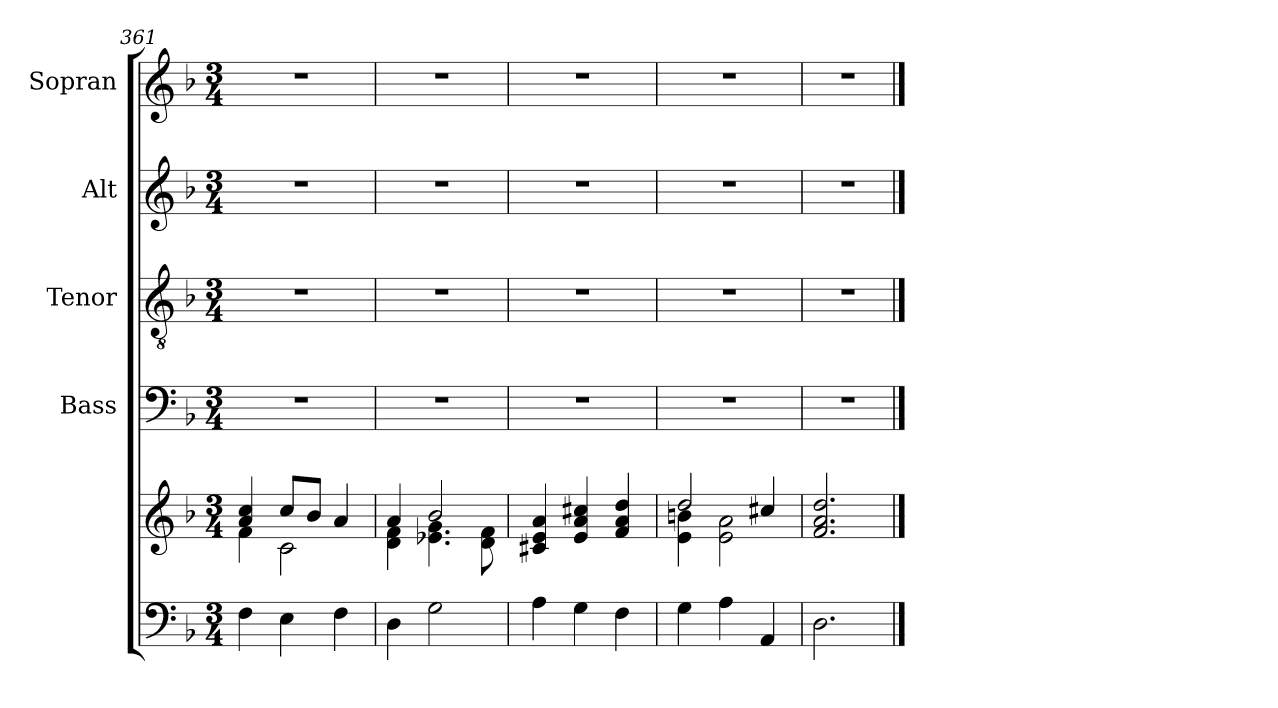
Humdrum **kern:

**kern	**kern	**kern	**kern	**kern	**kern
*part5	*part5	*part4	*part3	*part2	*part1
*staff6	*staff5	*staff4	*staff3	*staff2	*staff1
*	*	*I"Bass	*I"Tenor	*I"Alt	*I"Sopran
*	*	*I'B.	*I'T.	*I'A.	*I'S.
*clefF4	*clefG2	*clefF4	*clefGv2	*clefG2	*clefG2
*k[b-]	*k[b-]	*k[b-]	*k[b-]	*k[b-]	*k[b-]
*F:	*F:	*F:	*F:	*F:	*F:
*M3/4	*M3/4	*M3/4	*M3/4	*M3/4	*M3/4
=361	=361	=361	=361	=361	=361
*	*^	*	*	*	*
4F\	4a/ 4cc/	4f\	2.r	2.r	2.r	2.r
4E\	8cc/L	2c\	.	.	.	.
.	8b-/J	.	.	.	.	.
4F\	4a/	.	.	.	.	.
=362	=362	=362	=362	=362	=362	=362
4D\	4a/	4d\ 4f\	2.r	2.r	2.r	2.r
2G\	2b-/	4.e-X\ 4.g\	.	.	.	.
.	.	8d\ 8f\	.	.	.	.
*	*v	*v	*	*	*	*
=363	=363	=363	=363	=363	=363
4A\	4c#X/ 4e/ 4a/	2.r	2.r	2.r	2.r
4G\	4e/ 4a/ 4cc#X/	.	.	.	.
4F\	4f/ 4a/ 4dd/	.	.	.	.
=364	=364	=364	=364	=364	=364
*	*^	*	*	*	*
4G\	2dd/	4e\ 4b\	2.r	2.r	2.r	2.r
4A\	.	2e\ 2a\	.	.	.	.
4AA/	4cc#X/	.	.	.	.	.
*	*v	*v	*	*	*	*
=365	=365	=365	=365	=365	=365
2.D\	2.f/ 2.a/ 2.dd/	2.r	2.r	2.r	2.r
==	==	==	==	==	==
*-	*-	*-	*-	*-	*-
